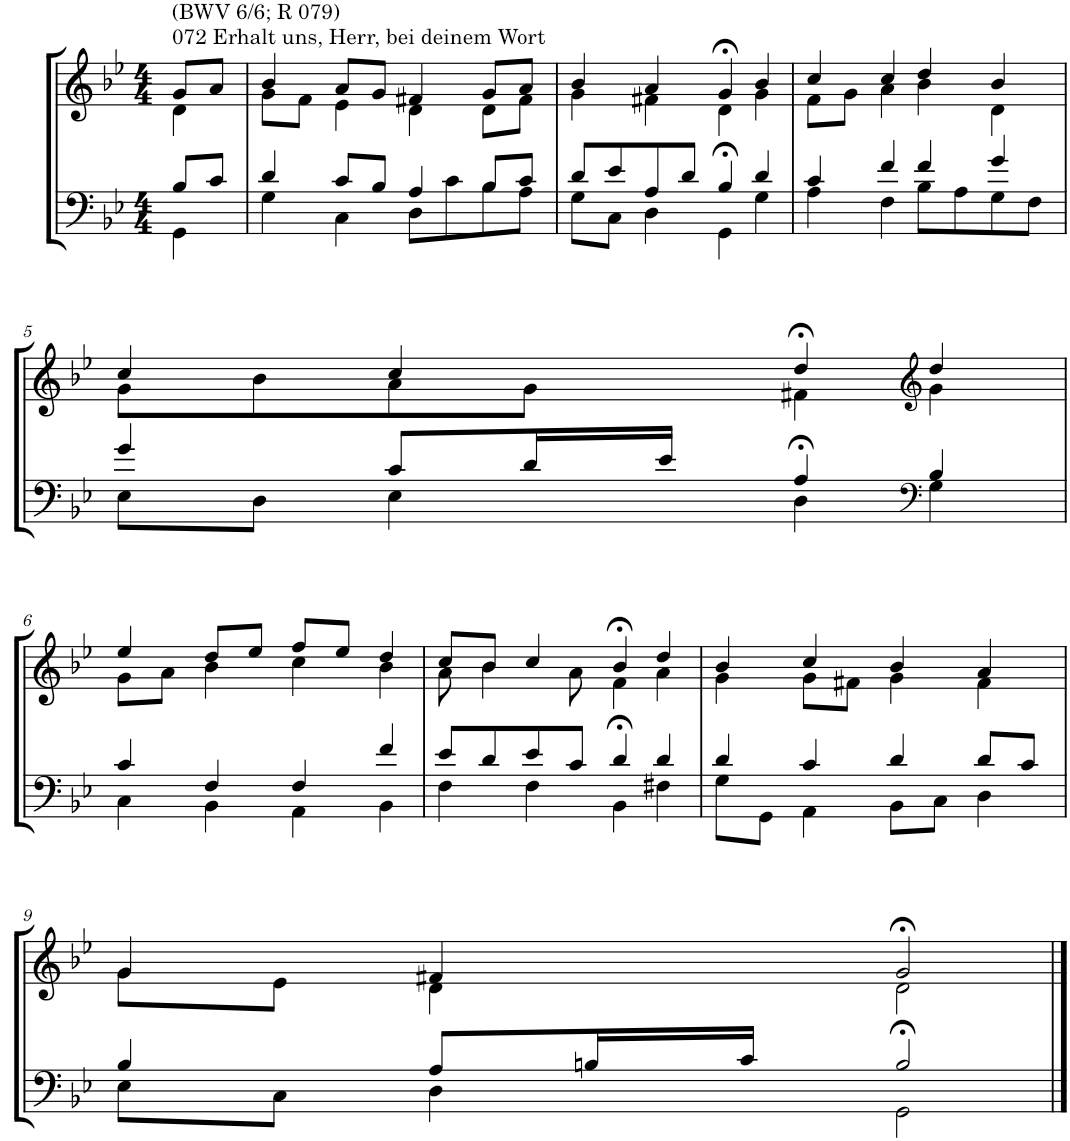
**kern	**kern
*part2	*part1
*staff2	*staff1
*I"Tenor/Baß	*I"Sopran/Alt
*clefF4	*clefG2
*k[b-e-]	*k[b-e-]
*M4/4	*M4/4
=1	=1
*^	*^
!	!	!LO:TX:a:t=072 Erhalt uns, Herr, bei deinem Wort	!
!	!	!LO:TX:a:t=(BWV 6/6; R 079)	!
8B-/L	4GG\	8g/L	4d\
8c/J	.	8a/J	.
=2	=2	=2	=2
4d/	4G\	4b-/	8g\L
.	.	.	8f\J
8c/L	4C\	8a/L	4e-\
8B-/J	.	8g/J	.
4A/	8D\L	4f#X/	4d\
.	8c\	.	.
8B-/L	8B-\	8g/L	8d\L
8c/J	8A\J	8a/J	8f#\J
=3	=3	=3	=3
8d/L	8G\L	4b-/	4g\
8e-/	8C\J	.	.
8A/	4D\	4a/	4f#X\
8d/J	.	.	.
4B-/	4GG>\	4g>/	4d\
4d/	4G\	4b-/	4g\
=4	=4	=4	=4
4c/	4A\	4cc/	8f\L
.	.	.	8g\J
4f/	4F\	4cc/	4a\
4f/	8B-\L	4dd/	4b-\
.	8A\	.	.
4g/	8G\	4b-/	4d\
.	8F\J	.	.
!!LO:LB:g=z	!!
=5	=5	=5	=5
4g/	8E-\L	4cc/	8g\L
.	8D\J	.	8b-\
8c/L	4E-\	4cc/	8a\
16d/L	.	.	8g\J
16e-/JJ	.	.	.
4A/	4D>\	4dd>/	4f#X\
*clefF4	*	*clefG2	*
4B-/	4G\	4dd/	4g\
!!LO:LB:g=z	!!
=6	=6	=6	=6
4c/	4C\	4ee-/	8g\L
.	.	.	8a\J
4F/	4BB-\	8dd/L	4b-\
.	.	8ee-/J	.
4F/	4AA\	8ff/L	4cc\
.	.	8ee-/J	.
4f/	4BB-\	4dd/	4b-\
=7	=7	=7	=7
8e-/L	4F\	8cc/L	8a\
8d/	.	8b-/J	4b-\
8e-/	4F\	4cc/	.
8c/J	.	.	8a\
4d/	4BB->\	4b->/	4f\
4d/	4F#X\	4dd/	4a\
=8	=8	=8	=8
4d/	8G\L	4b-/	4g\
.	8GG\J	.	.
4c/	4AA\	4cc/	8g\L
.	.	.	8f#X\J
4d/	8BB-\L	4b-/	4g\
.	8C\J	.	.
8d/L	4D\	4a/	4f#\
8c/J	.	.	.
!!LO:LB:g=z	!!
=9	=9	=9	=9
4B-/	8E-\L	4g/	8g\L
.	8C\J	.	8e-\J
8A/L	4D\	4f#X/	4d\
16Bn/L	.	.	.
16c/JJ	.	.	.
2B/	2GG>\	2g>/	2d\
*v	*v	*	*
*	*v	*v
==	==
*-	*-
